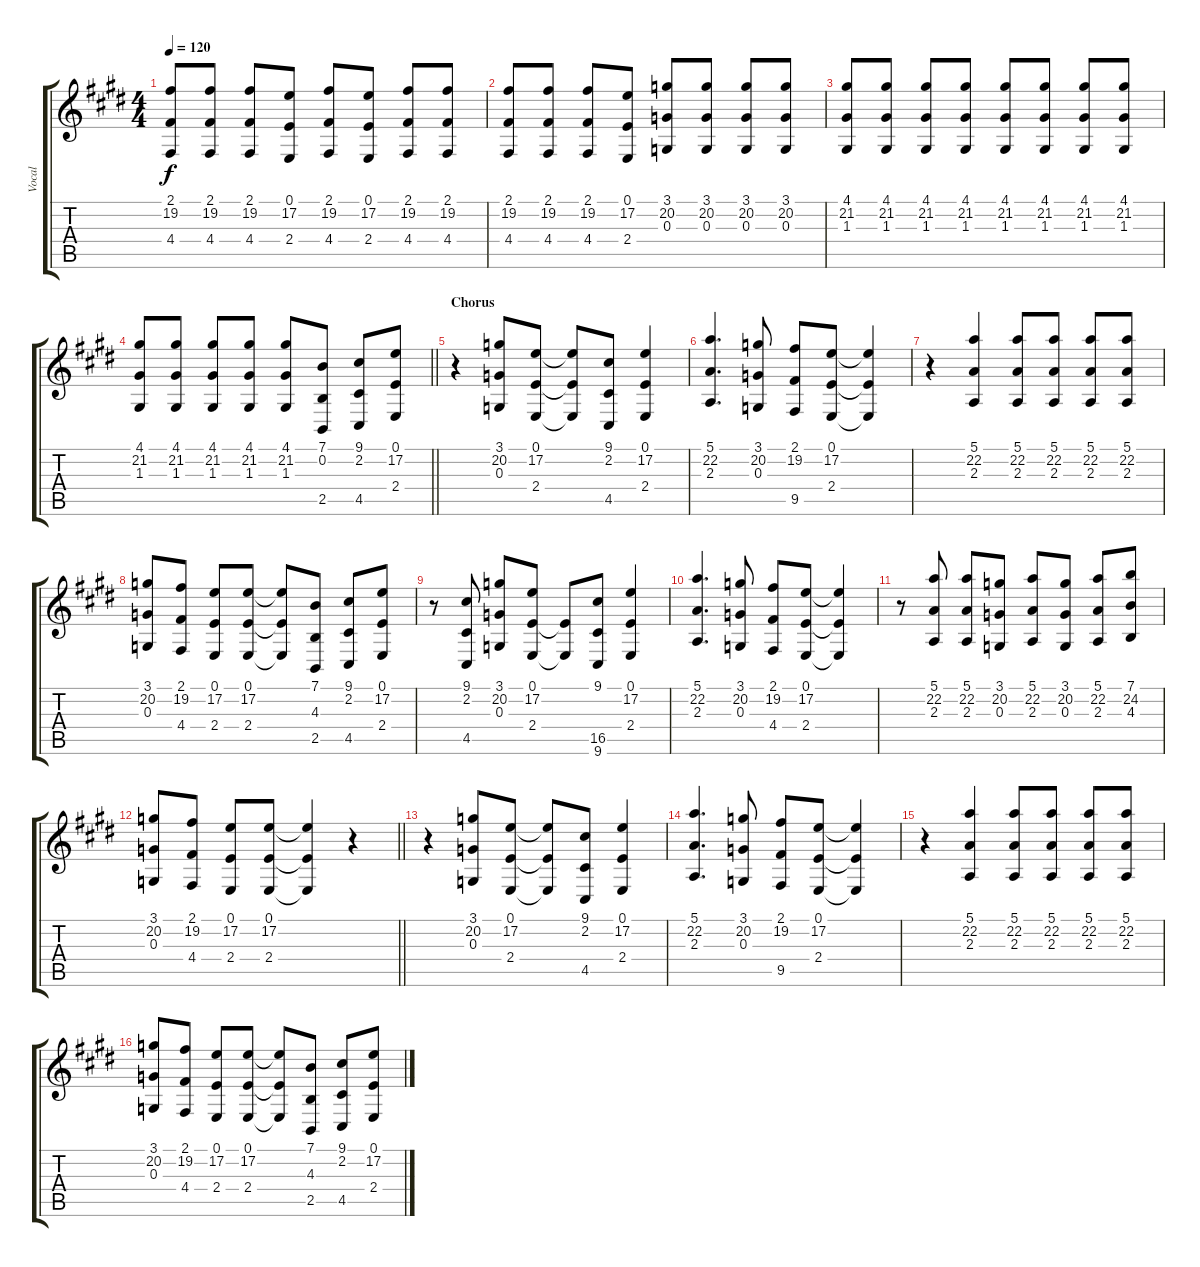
\track ("Vocal" "Vocal") {mute instrument stringensemble1}
\staff {score tabs}
\tuning (E4 B3 G3 D3 A2 E2) {hide}
\ts (4 4)
\tempo 120
\clef g2
\ks e
(2.1 19.2 4.4).8{dy f} (2.1 19.2 4.4).8 (2.1 19.2 4.4).8 (0.1 17.2 2.4).8 (2.1 19.2 4.4).8 (0.1 17.2 2.4).8 (2.1 19.2 4.4).8 (2.1 19.2 4.4).8 |
(2.1 19.2 4.4).8 (2.1 19.2 4.4).8 (2.1 19.2 4.4).8 (0.1 17.2 2.4).8 (3.1 20.2 0.3).8 (3.1 20.2 0.3).8 (3.1 20.2 0.3).8 (3.1 20.2 0.3).8 |
(4.1 21.2 1.3).8 (4.1 21.2 1.3).8 (4.1 21.2 1.3).8 (4.1 21.2 1.3).8 (4.1 21.2 1.3).8 (4.1 21.2 1.3).8 (4.1 21.2 1.3).8 (4.1 21.2 1.3).8 |
\barLineRight lightlight
(4.1 21.2 1.3).8 (4.1 21.2 1.3).8 (4.1 21.2 1.3).8 (4.1 21.2 1.3).8 (4.1 21.2 1.3).8 (7.1 0.2 2.5).8 (9.1 2.2 4.5).8 (0.1 17.2 2.4).8 |
\section ("" "Chorus")
r.4 (3.1 20.2 0.3).8 (0.1 17.2 2.4).8 (0.1{t} 17.2{t} 2.4{t}).8 (9.1 2.2 4.5).8 (0.1 17.2 2.4).4 |
(5.1 22.2 2.3).4{d} (3.1 20.2 0.3).8 (2.1 19.2 9.5).8 (0.1 17.2 2.4).8 (0.1{t} 17.2{t} 2.4{t}).4 |
r.4 (5.1 22.2 2.3).4 (5.1 22.2 2.3).8 (5.1 22.2 2.3).8 (5.1 22.2 2.3).8 (5.1 22.2 2.3).8 |
(3.1 20.2 0.3).8 (2.1 19.2 4.4).8 (0.1 17.2 2.4).8 (0.1 17.2 2.4).8 (0.1{t} 17.2{t} 2.4{t}).8 (7.1 4.3 2.5).8 (9.1 2.2 4.5).8 (0.1 17.2 2.4).8 |
r.8 (9.1 2.2 4.5).8 (3.1 20.2 0.3).8 (0.1 17.2 2.4).8 (0.1{t} 2.4{t}).8 (9.1 16.5 9.6).8 (0.1 17.2 2.4).4 |
(5.1 22.2 2.3).4{d} (3.1 20.2 0.3).8 (2.1 19.2 4.4).8 (0.1 17.2 2.4).8 (0.1{t} 17.2{t} 2.4{t}).4 |
r.8 (5.1 22.2 2.3).8 (5.1 22.2 2.3).8 (3.1 20.2 0.3).8 (5.1 22.2 2.3).8 (3.1 20.2 0.3).8 (5.1 22.2 2.3).8 (7.1 24.2 4.3).8 |
\barLineRight lightlight
(3.1 20.2 0.3).8 (2.1 19.2 4.4).8 (0.1 17.2 2.4).8 (0.1 17.2 2.4).8 (0.1{t} 17.2{t} 2.4{t}).4 r.4 |
r.4 (3.1 20.2 0.3).8 (0.1 17.2 2.4).8 (0.1{t} 17.2{t} 2.4{t}).8 (9.1 2.2 4.5).8 (0.1 17.2 2.4).4 |
(5.1 22.2 2.3).4{d} (3.1 20.2 0.3).8 (2.1 19.2 9.5).8 (0.1 17.2 2.4).8 (0.1{t} 17.2{t} 2.4{t}).4 |
r.4 (5.1 22.2 2.3).4 (5.1 22.2 2.3).8 (5.1 22.2 2.3).8 (5.1 22.2 2.3).8 (5.1 22.2 2.3).8 |
(3.1 20.2 0.3).8 (2.1 19.2 4.4).8 (0.1 17.2 2.4).8 (0.1 17.2 2.4).8 (0.1{t} 17.2{t} 2.4{t}).8 (7.1 4.3 2.5).8 (9.1 2.2 4.5).8 (0.1 17.2 2.4).8
